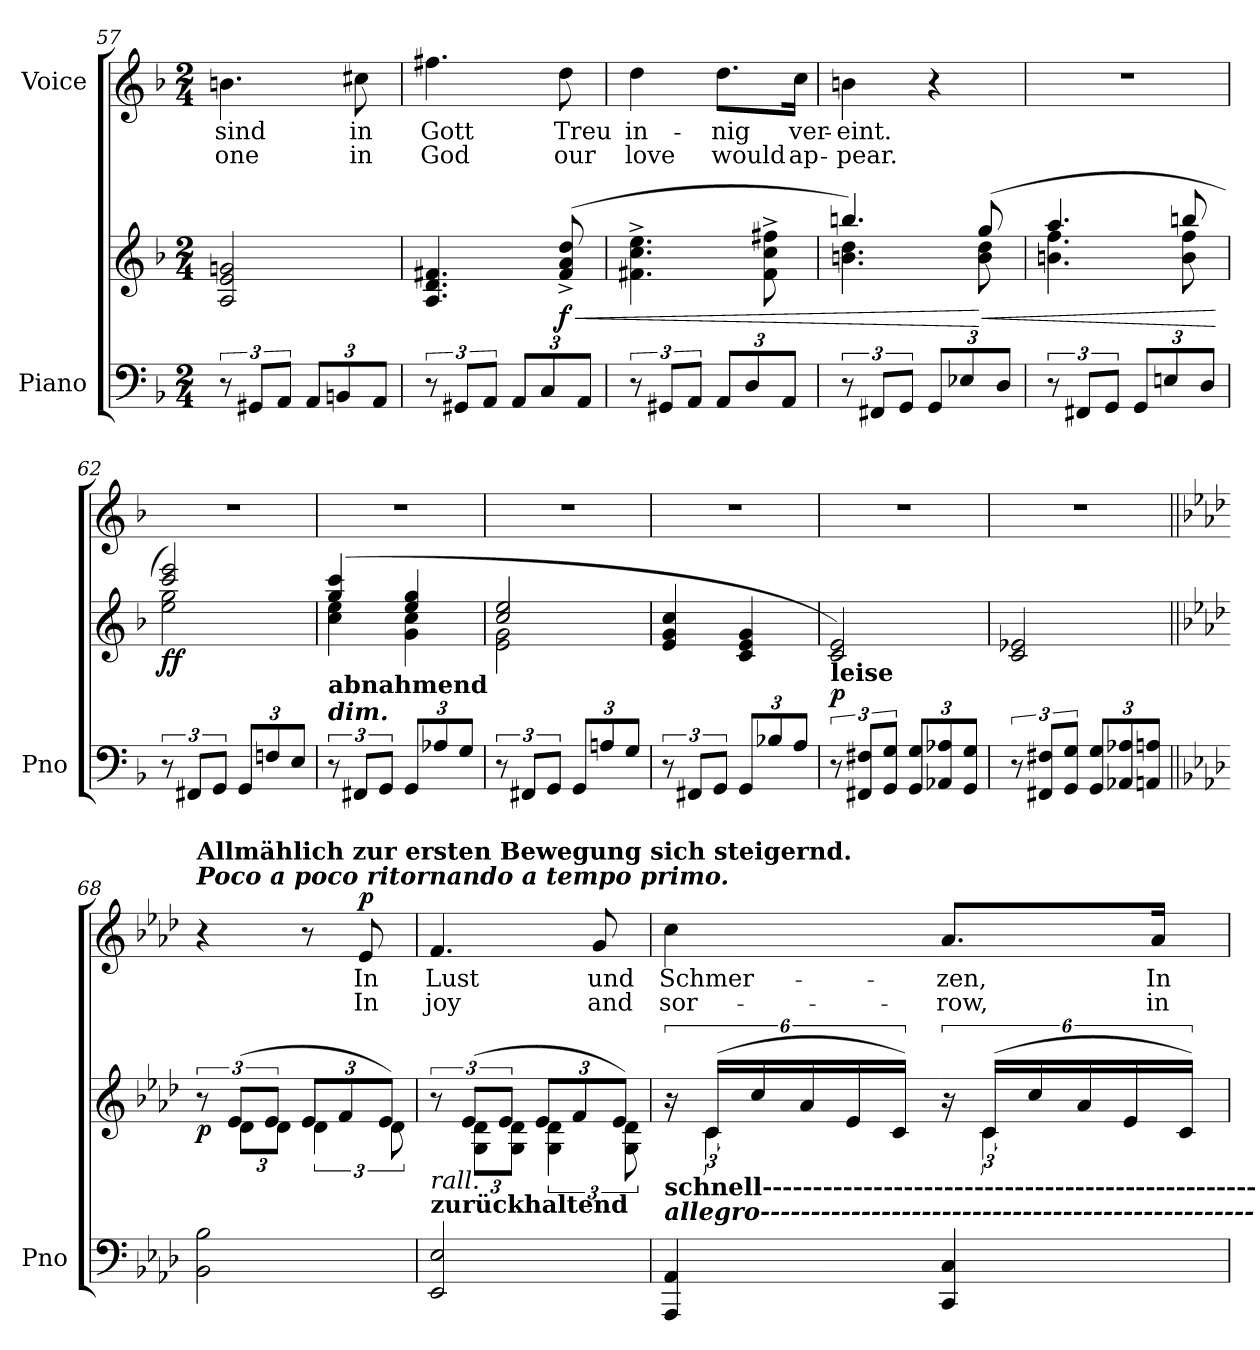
**kern	**kern	**dynam	**kern	**text	**text	**dynam
*part2	*part2	*part2	*part1	*part1	*part1	*part1
*staff3	*staff2	*staff2/3	*staff1	*staff1	*staff1	*staff1
*I"Piano	*	*	*I"Voice	*	*	*
*I'Pno	*	*	*	*	*	*
*clefF4	*clefG2	*	*clefG2	*	*	*
*k[b-]	*k[b-]	*	*k[b-]	*	*	*
*M2/4	*M2/4	*	*M2/4	*	*	*
=57	=57	=57	=57	=57	=57	=57
12r	2A/ 2e/ 2gn/	.	4.bn\	sind	one	.
12GG#X/L	.	.	.	.	.	.
12AA/J	.	.	.	.	.	.
*Xbrackettup	*	*	*	*	*	*
12AA/L	.	.	.	.	.	.
12BBn/	.	.	.	.	.	.
.	.	.	8cc#X\	in	in	.
12AA/J	.	.	.	.	.	.
=58	=58	=58	=58	=58	=58	=58
*brackettup	*	*	*	*	*	*
12r	4.A/ 4.d/ 4.f#X/	.	4.ff#X\	Gott	God	.
12GG#X/L	.	.	.	.	.	.
12AA/J	.	.	.	.	.	.
*Xbrackettup	*	*	*	*	*	*
12AA/L	.	.	.	.	.	.
12C/	.	.	.	.	.	.
!	!	!LO:HP:b	!	!	!	!
!	!	!LO:DY:n=1:b	!	!	!	!
.	(8f#/^> 8a/^> 8dd/^>	< f	8dd\	Treu	our	.
12AA/J	.	.	.	.	.	.
=59	=59	=59	=59	=59	=59	=59
*brackettup	*	*	*	*	*	*
12r	4.f#X\^ 4.cc\^ 4.ee\^	.	4dd\	in-	love	.
12GG#X/L	.	.	.	.	.	.
12AA/J	.	.	.	.	.	.
*Xbrackettup	*	*	*	*	*	*
12AA/L	.	.	8.dd\L	-nig	would	.
12D/	.	.	.	.	.	.
.	8f#\^ 8cc\^ 8ff#X\^	.	.	.	.	.
12AA/J	.	.	.	.	.	.
.	.	.	16cc\Jk	ver-	ap-	.
=60	=60	=60	=60	=60	=60	=60
*brackettup	*	*	*	*	*	*
*	*^	*	*	*	*	*
12r	4.bbn/)	4.bn\ 4.dd\	.	4bn\	-eint.	-pear.	.
12FF#X/L	.	.	.	.	.	.	.
12GG/J	.	.	.	.	.	.	.
*Xbrackettup	*	*	*	*	*	*	*
12GG/L	.	.	.	4r	.	.	.
12E-X/	.	.	.	.	.	.	.
!	!	!	!LO:HP:n=1:b	!	!	!	!
.	(8gg/	8b\ 8dd\	[ <	.	.	.	.
12D/J	.	.	.	.	.	.	.
=61	=61	=61	=61	=61	=61	=61	=61
*brackettup	*	*	*	*	*	*	*
12r	4.aa/	4.bn\ 4.ff\	.	2r	.	.	.
12FF#X/L	.	.	.	.	.	.	.
12GG/J	.	.	.	.	.	.	.
*Xbrackettup	*	*	*	*	*	*	*
12GG/L	.	.	.	.	.	.	.
12En/	.	.	.	.	.	.	.
.	8bbn/	8b\ 8ff\	.	.	.	.	.
12D/J	.	.	.	.	.	.	.
*	*v	*v	*	*	*	*	*
.	.	[	.	.	.	.
=62	=62	=62	=62	=62	=62	=62
*brackettup	*	*	*	*	*	*
*	*^	*	*	*	*	*
!	!	!	!LO:DY:b	!	!	!	!
12r	2ccc/ 2eee/)	2ee\ 2gg\	ff	2r	.	.	.
12FF#X/L	.	.	.	.	.	.	.
12GG/J	.	.	.	.	.	.	.
*Xbrackettup	*	*	*	*	*	*	*
12GG/L	.	.	.	.	.	.	.
12Fn/	.	.	.	.	.	.	.
12E/J	.	.	.	.	.	.	.
=63	=63	=63	=63	=63	=63	=63	=63
*brackettup	*	*	*	*	*	*	*
!LO:TX:a:B:t=abnahmend	!	!	!	!	!	!	!
!LO:TX:a:Bi:t=dim.	!	!	!	!	!	!	!
12r	(4gg/ 4ccc/	4cc\ 4ee\	.	2r	.	.	.
12FF#X/L	.	.	.	.	.	.	.
12GG/J	.	.	.	.	.	.	.
*Xbrackettup	*	*	*	*	*	*	*
12GG/L	4ee/ 4gg/	4g\ 4cc\	.	.	.	.	.
12A-X/	.	.	.	.	.	.	.
12G/J	.	.	.	.	.	.	.
=64	=64	=64	=64	=64	=64	=64	=64
*brackettup	*	*	*	*	*	*	*
12r	2cc/ 2ee/	2e\ 2g\	.	2r	.	.	.
12FF#X/L	.	.	.	.	.	.	.
12GG/J	.	.	.	.	.	.	.
*Xbrackettup	*	*	*	*	*	*	*
12GG/L	.	.	.	.	.	.	.
12An/	.	.	.	.	.	.	.
12G/J	.	.	.	.	.	.	.
*	*v	*v	*	*	*	*	*
=65	=65	=65	=65	=65	=65	=65
*brackettup	*	*	*	*	*	*
12r	4e/ 4g/ 4cc/	.	2r	.	.	.
12FF#X/L	.	.	.	.	.	.
12GG/J	.	.	.	.	.	.
*Xbrackettup	*	*	*	*	*	*
12GG/L	4c/ 4e/ 4g/	.	.	.	.	.
12B-X/	.	.	.	.	.	.
12A/J	.	.	.	.	.	.
=66	=66	=66	=66	=66	=66	=66
*brackettup	*	*	*	*	*	*
!LO:TX:a:B:t=leise	!	!	!	!	!	!
!	!	!LO:DY:a=2	!	!	!	!
12r	2c/ 2e/)	p	2r	.	.	.
12FF#X/ 12F#X/L	.	.	.	.	.	.
12GG/ 12G/J	.	.	.	.	.	.
*Xbrackettup	*	*	*	*	*	*
12GG/ 12G/L	.	.	.	.	.	.
12AA-X/ 12A-X/	.	.	.	.	.	.
12GG/ 12G/J	.	.	.	.	.	.
=67	=67	=67	=67	=67	=67	=67
*brackettup	*	*	*	*	*	*
12r	2c/ 2e-X/	.	2r	.	.	.
12FF#X/ 12F#X/L	.	.	.	.	.	.
12GG/ 12G/J	.	.	.	.	.	.
*Xbrackettup	*	*	*	*	*	*
12GG/ 12G/L	.	.	.	.	.	.
12AA-X/ 12A-X/	.	.	.	.	.	.
12AAn/ 12An/J	.	.	.	.	.	.
=68||	=68||	=68||	=68||	=68||	=68||	=68||
*k[b-e-a-d-]	*k[b-e-a-d-]	*	*k[b-e-a-d-]	*	*	*
*	*^	*	*	*	*	*
!	!	!	!	!LO:TX:a:Bi:t=Poco a poco ritornando a tempo primo.	!	!	!
!	!	!	!	!LO:TX:a:B:t=Allmählich zur ersten Bewegung sich steigernd.	!	!	!
!	!	!	!LO:DY:b	!	!	!	!
2BB-\ 2B-\	12r	12ryy	p	4r	.	.	.
.	(12e-/L	12d-\L	.	.	.	.	.
.	12e-/J	12d-\J	.	.	.	.	.
*	*Xbrackettup	*brackettup	*	*	*	*	*
.	12e-/L	6d-\	.	8r	.	.	.
.	12f/	.	.	.	.	.	.
!	!	!	!	!	!	!	!LO:DY:a
.	.	.	.	8e-/	In	In	p
.	12e-/J)	12d-\	.	.	.	.	.
=69	=69	=69	=69	=69	=69	=69	=69
!LO:TX:a:B:t=zurückhaltend	!	!	!	!	!	!	!
!LO:TX:a:i:t=rall.	!	!	!	!	!	!	!
2EE-/ 2E-/	12r	12ryy	.	4.f/	Lust	joy	.
.	(12e-/L	12G\ 12d-\L	.	.	.	.	.
.	12e-/J	12G\ 12d-\J	.	.	.	.	.
*	*Xbrackettup	*brackettup	*	*	*	*	*
.	12e-/L	6G\ 6d-\	.	.	.	.	.
.	12f/	.	.	.	.	.	.
.	.	.	.	8g/	und	and	.
.	12e-/J)	12G\ 12d-\	.	.	.	.	.
=70	=70	=70	=70	=70	=70	=70	=70
!LO:TX:a:Bi:t=allegro-------------------------------------------------	!	!	!	!	!	!	!
!LO:TX:a:B:t=schnell-------------------------------------------------	!	!	!	!	!	!	!
4AAA-/ 4AA-/	24r	24ryy	.	4cc\	Schmer-	sor-	.
.	(<24c/LL	6c\	.	.	.	.	.
.	24cc/	.	.	.	.	.	.
.	24a-/	.	.	.	.	.	.
.	24e-/	.	.	.	.	.	.
.	24c/JJ)	24ryy	.	.	.	.	.
4CC/ 4C/	24r	24ryy	.	8.a-/L	-zen,	-row,	.
.	(<24c/LL	6c\	.	.	.	.	.
.	24cc/	.	.	.	.	.	.
.	24a-/	.	.	.	.	.	.
.	24e-/	.	.	.	.	.	.
.	.	.	.	16a-/Jk	In	in	.
.	24c/JJ)	24ryy	.	.	.	.	.
*	*v	*v	*	*	*	*	*
=	=	=	=	=	=	=
*-	*-	*-	*-	*-	*-	*-
